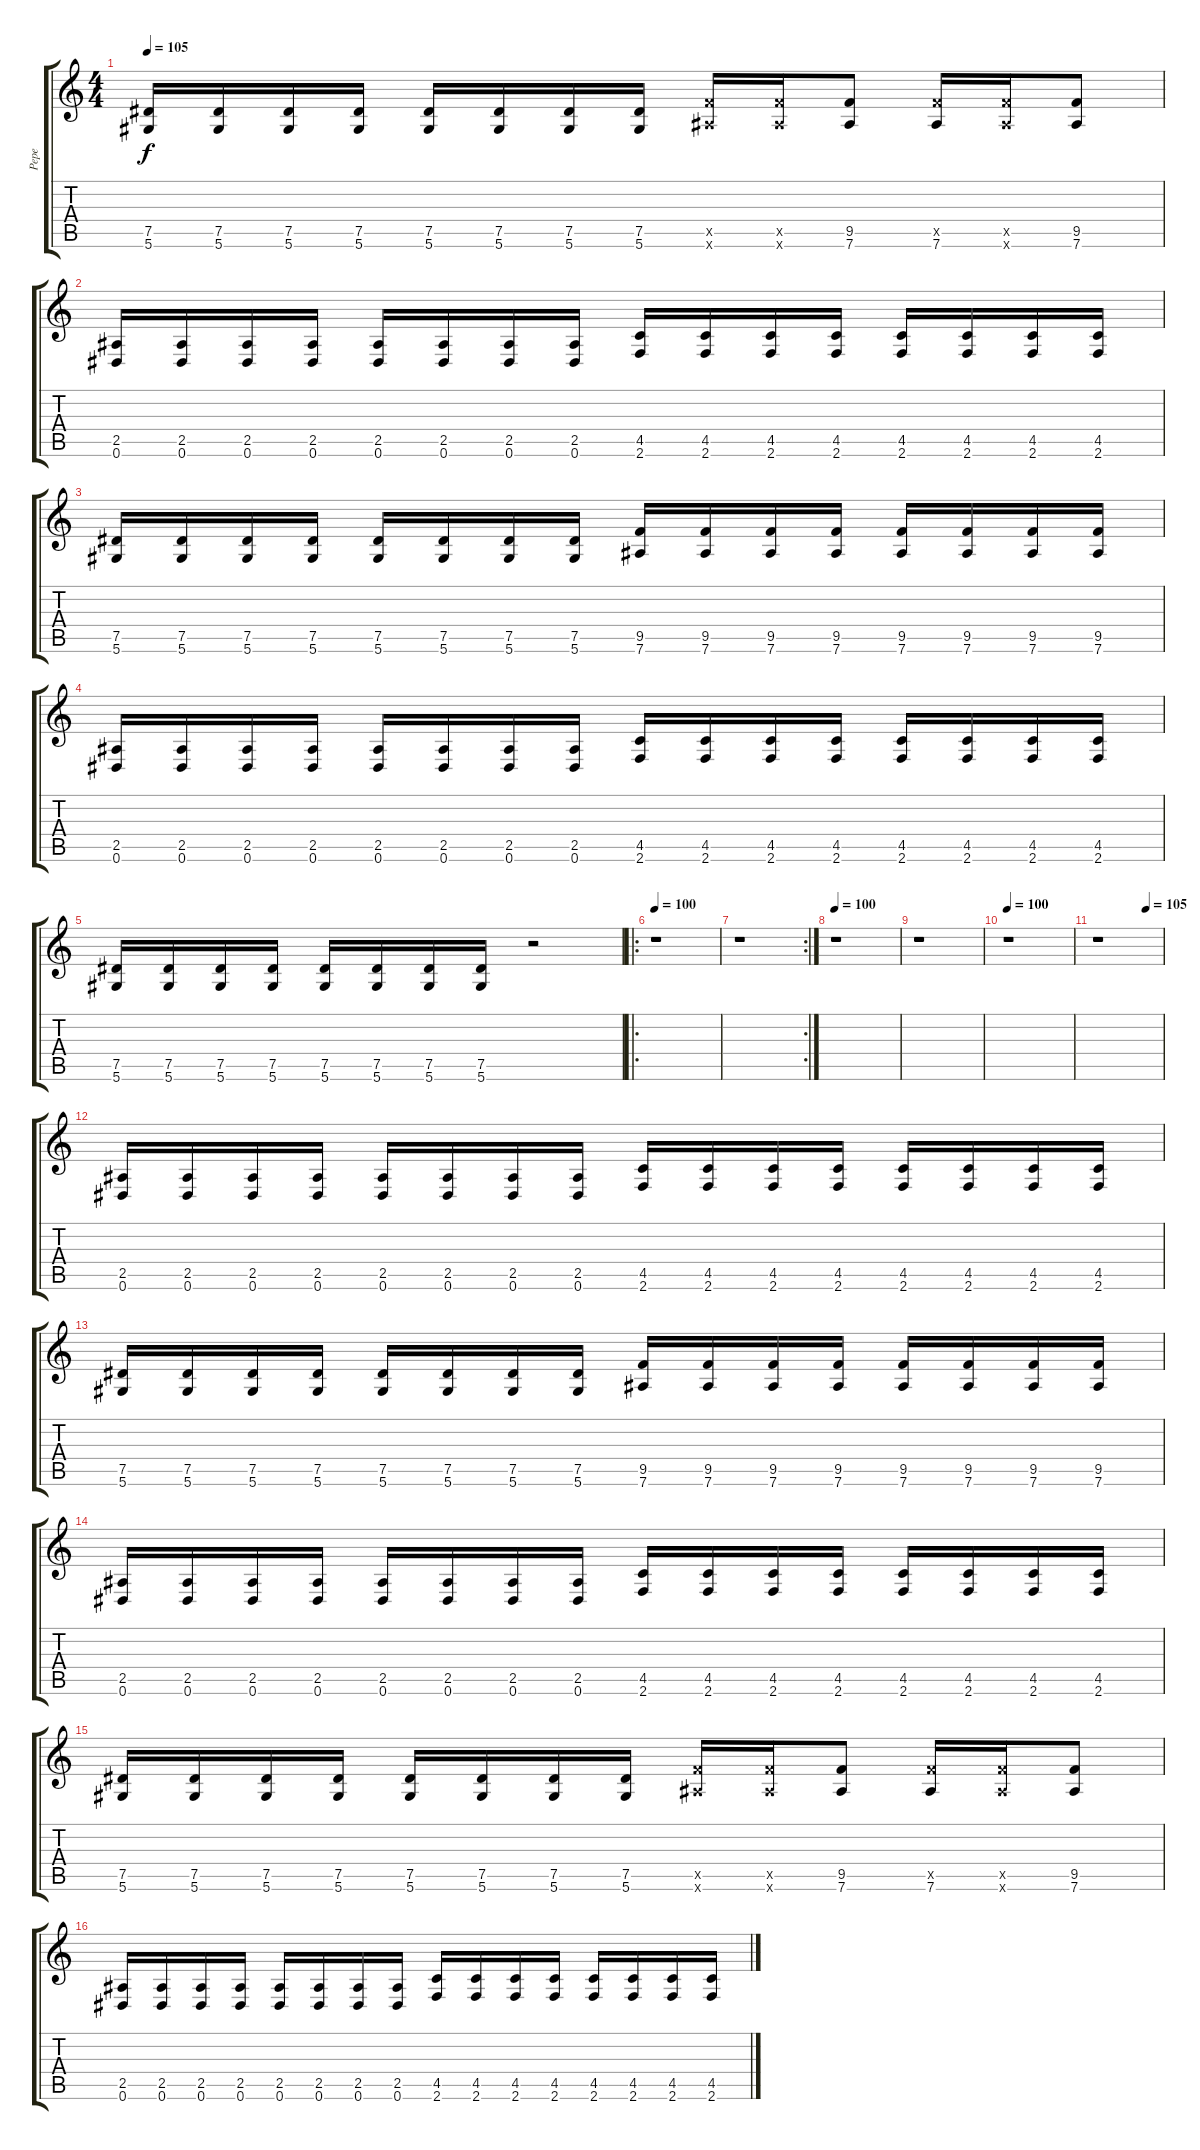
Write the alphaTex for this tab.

\track ("Pepe" "Pepe") {instrument distortionguitar}
\staff {score tabs}
\tuning (Eb4 Bb3 Gb3 Db3 Ab2 Eb2) {hide}
\ts (4 4)
\tempo 105
\clef g2
\ks c
(7.5 5.6).16{dy f} (7.5 5.6).16 (7.5 5.6).16 (7.5 5.6).16 (7.5 5.6).16 (7.5 5.6).16 (7.5 5.6).16 (7.5 5.6).16 (9.5{x} 7.6{x}).16 (9.5{x} 7.6{x}).16 (9.5 7.6).8 (9.5{x} 7.6).16 (9.5{x} 7.6{x}).16 (9.5 7.6).8 |
(2.5 0.6).16 (2.5 0.6).16 (2.5 0.6).16 (2.5 0.6).16 (2.5 0.6).16 (2.5 0.6).16 (2.5 0.6).16 (2.5 0.6).16 (4.5 2.6).16 (4.5 2.6).16 (4.5 2.6).16 (4.5 2.6).16 (4.5 2.6).16 (4.5 2.6).16 (4.5 2.6).16 (4.5 2.6).16 |
(7.5 5.6).16 (7.5 5.6).16 (7.5 5.6).16 (7.5 5.6).16 (7.5 5.6).16 (7.5 5.6).16 (7.5 5.6).16 (7.5 5.6).16 (9.5 7.6).16 (9.5 7.6).16 (9.5 7.6).16 (9.5 7.6).16 (9.5 7.6).16 (9.5 7.6).16 (9.5 7.6).16 (9.5 7.6).16 |
(2.5 0.6).16 (2.5 0.6).16 (2.5 0.6).16 (2.5 0.6).16 (2.5 0.6).16 (2.5 0.6).16 (2.5 0.6).16 (2.5 0.6).16 (4.5 2.6).16 (4.5 2.6).16 (4.5 2.6).16 (4.5 2.6).16 (4.5 2.6).16 (4.5 2.6).16 (4.5 2.6).16 (4.5 2.6).16 |
(7.5 5.6).16 (7.5 5.6).16 (7.5 5.6).16 (7.5 5.6).16 (7.5 5.6).16 (7.5 5.6).16 (7.5 5.6).16 (7.5 5.6).16 r.2 |
\ro
\tempo 100
r.1 |
\rc 2
r.1 |
\tempo 100
r.1 |
r.1 |
\tempo 100
r.1 |
\tempo (105 0.75)
r.1 |
(2.5 0.6).16 (2.5 0.6).16 (2.5 0.6).16 (2.5 0.6).16 (2.5 0.6).16 (2.5 0.6).16 (2.5 0.6).16 (2.5 0.6).16 (4.5 2.6).16 (4.5 2.6).16 (4.5 2.6).16 (4.5 2.6).16 (4.5 2.6).16 (4.5 2.6).16 (4.5 2.6).16 (4.5 2.6).16 |
(7.5 5.6).16 (7.5 5.6).16 (7.5 5.6).16 (7.5 5.6).16 (7.5 5.6).16 (7.5 5.6).16 (7.5 5.6).16 (7.5 5.6).16 (9.5 7.6).16 (9.5 7.6).16 (9.5 7.6).16 (9.5 7.6).16 (9.5 7.6).16 (9.5 7.6).16 (9.5 7.6).16 (9.5 7.6).16 |
(2.5 0.6).16 (2.5 0.6).16 (2.5 0.6).16 (2.5 0.6).16 (2.5 0.6).16 (2.5 0.6).16 (2.5 0.6).16 (2.5 0.6).16 (4.5 2.6).16 (4.5 2.6).16 (4.5 2.6).16 (4.5 2.6).16 (4.5 2.6).16 (4.5 2.6).16 (4.5 2.6).16 (4.5 2.6).16 |
(7.5 5.6).16 (7.5 5.6).16 (7.5 5.6).16 (7.5 5.6).16 (7.5 5.6).16 (7.5 5.6).16 (7.5 5.6).16 (7.5 5.6).16 (9.5{x} 7.6{x}).16 (9.5{x} 7.6{x}).16 (9.5 7.6).8 (9.5{x} 7.6).16 (9.5{x} 7.6{x}).16 (9.5 7.6).8 |
(2.5 0.6).16 (2.5 0.6).16 (2.5 0.6).16 (2.5 0.6).16 (2.5 0.6).16 (2.5 0.6).16 (2.5 0.6).16 (2.5 0.6).16 (4.5 2.6).16 (4.5 2.6).16 (4.5 2.6).16 (4.5 2.6).16 (4.5 2.6).16 (4.5 2.6).16 (4.5 2.6).16 (4.5 2.6).16
